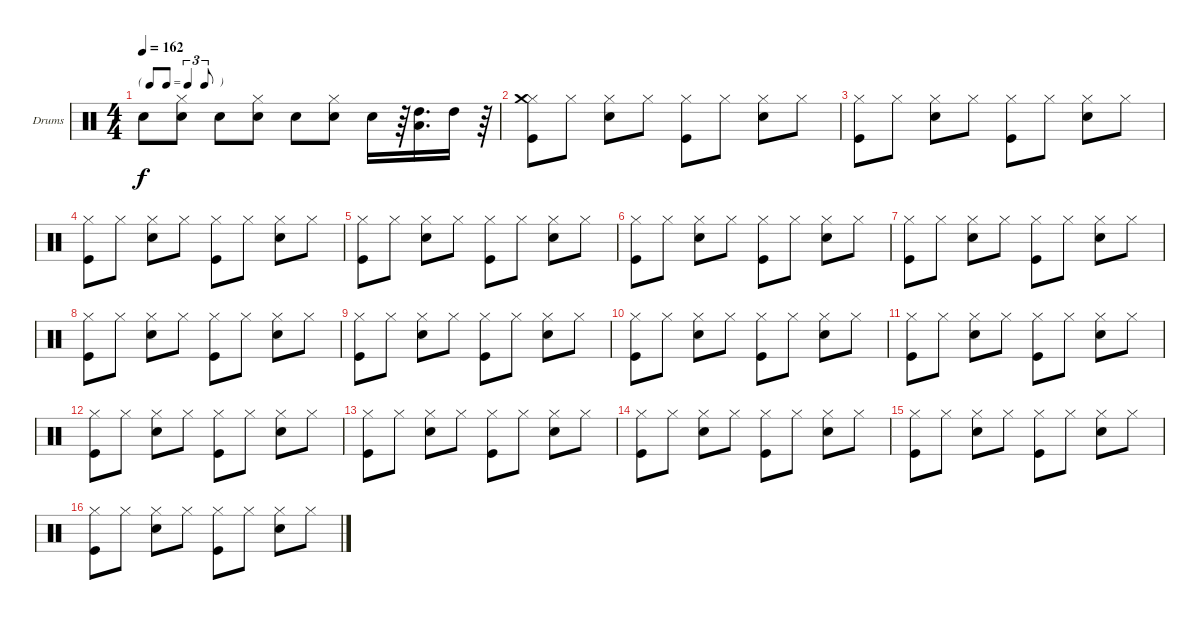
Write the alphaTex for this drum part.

\bracketExtendMode groupsimilarinstruments
\firstSystemTrackNameOrientation horizontal
\otherSystemsTrackNameOrientation horizontal
\track ("Drumkit" "Drums") {instrument percussion}
\staff {score}
\articulation defaults
\ts (4 4)
\tf triplet8th
\tempo 162
\clef neutral
\ks c "Snare (hit) 2".8{dy f}
("Hi-Hat (closed)" "Snare (hit) 2").8 "Snare (hit) 2".8 ("Hi-Hat (closed)" "Snare (hit) 2").8 "Snare (hit) 2".8 ("Hi-Hat (closed)" "Snare (hit) 2").8 "Snare (hit) 2".16 r.64 ("High Tom (hit)" "Low Tom (hit)").16{d} "High Tom (hit)".16 r.64 |
("Hi-Hat (closed)" "Crash medium (hit)" "Kick (hit)").8 "Hi-Hat (closed)".8 ("Hi-Hat (closed)" "Snare (hit) 2").8 "Hi-Hat (closed)".8 ("Hi-Hat (closed)" "Kick (hit)").8 "Hi-Hat (closed)".8 ("Hi-Hat (closed)" "Snare (hit) 2").8 "Hi-Hat (closed)".8 |
("Hi-Hat (closed)" "Kick (hit)").8 "Hi-Hat (closed)".8 ("Hi-Hat (closed)" "Snare (hit) 2").8 "Hi-Hat (closed)".8 ("Hi-Hat (closed)" "Kick (hit)").8 "Hi-Hat (closed)".8 ("Hi-Hat (closed)" "Snare (hit) 2").8 "Hi-Hat (closed)".8 |
("Hi-Hat (closed)" "Kick (hit)").8 "Hi-Hat (closed)".8 ("Hi-Hat (closed)" "Snare (hit) 2").8 "Hi-Hat (closed)".8 ("Hi-Hat (closed)" "Kick (hit)").8 "Hi-Hat (closed)".8 ("Hi-Hat (closed)" "Snare (hit) 2").8 "Hi-Hat (closed)".8 |
("Hi-Hat (closed)" "Kick (hit)").8 "Hi-Hat (closed)".8 ("Hi-Hat (closed)" "Snare (hit) 2").8 "Hi-Hat (closed)".8 ("Hi-Hat (closed)" "Kick (hit)").8 "Hi-Hat (closed)".8 ("Hi-Hat (closed)" "Snare (hit) 2").8 "Hi-Hat (closed)".8 |
("Hi-Hat (closed)" "Kick (hit)").8 "Hi-Hat (closed)".8 ("Hi-Hat (closed)" "Snare (hit) 2").8 "Hi-Hat (closed)".8 ("Hi-Hat (closed)" "Kick (hit)").8 "Hi-Hat (closed)".8 ("Hi-Hat (closed)" "Snare (hit) 2").8 "Hi-Hat (closed)".8 |
("Hi-Hat (closed)" "Kick (hit)").8 "Hi-Hat (closed)".8 ("Hi-Hat (closed)" "Snare (hit) 2").8 "Hi-Hat (closed)".8 ("Hi-Hat (closed)" "Kick (hit)").8 "Hi-Hat (closed)".8 ("Hi-Hat (closed)" "Snare (hit) 2").8 "Hi-Hat (closed)".8 |
("Hi-Hat (closed)" "Kick (hit)").8 "Hi-Hat (closed)".8 ("Hi-Hat (closed)" "Snare (hit) 2").8 "Hi-Hat (closed)".8 ("Hi-Hat (closed)" "Kick (hit)").8 "Hi-Hat (closed)".8 ("Hi-Hat (closed)" "Snare (hit) 2").8 "Hi-Hat (closed)".8 |
("Hi-Hat (closed)" "Kick (hit)").8 "Hi-Hat (closed)".8 ("Hi-Hat (closed)" "Snare (hit) 2").8 "Hi-Hat (closed)".8 ("Hi-Hat (closed)" "Kick (hit)").8 "Hi-Hat (closed)".8 ("Hi-Hat (closed)" "Snare (hit) 2").8 "Hi-Hat (closed)".8 |
("Hi-Hat (closed)" "Kick (hit)").8 "Hi-Hat (closed)".8 ("Hi-Hat (closed)" "Snare (hit) 2").8 "Hi-Hat (closed)".8 ("Hi-Hat (closed)" "Kick (hit)").8 "Hi-Hat (closed)".8 ("Hi-Hat (closed)" "Snare (hit) 2").8 "Hi-Hat (closed)".8 |
("Hi-Hat (closed)" "Kick (hit)").8 "Hi-Hat (closed)".8 ("Hi-Hat (closed)" "Snare (hit) 2").8 "Hi-Hat (closed)".8 ("Hi-Hat (closed)" "Kick (hit)").8 "Hi-Hat (closed)".8 ("Hi-Hat (closed)" "Snare (hit) 2").8 "Hi-Hat (closed)".8 |
("Hi-Hat (closed)" "Kick (hit)").8 "Hi-Hat (closed)".8 ("Hi-Hat (closed)" "Snare (hit) 2").8 "Hi-Hat (closed)".8 ("Hi-Hat (closed)" "Kick (hit)").8 "Hi-Hat (closed)".8 ("Hi-Hat (closed)" "Snare (hit) 2").8 "Hi-Hat (closed)".8 |
("Hi-Hat (closed)" "Kick (hit)").8 "Hi-Hat (closed)".8 ("Hi-Hat (closed)" "Snare (hit) 2").8 "Hi-Hat (closed)".8 ("Hi-Hat (closed)" "Kick (hit)").8 "Hi-Hat (closed)".8 ("Hi-Hat (closed)" "Snare (hit) 2").8 "Hi-Hat (closed)".8 |
("Hi-Hat (closed)" "Kick (hit)").8 "Hi-Hat (closed)".8 ("Hi-Hat (closed)" "Snare (hit) 2").8 "Hi-Hat (closed)".8 ("Hi-Hat (closed)" "Kick (hit)").8 "Hi-Hat (closed)".8 ("Hi-Hat (closed)" "Snare (hit) 2").8 "Hi-Hat (closed)".8 |
("Hi-Hat (closed)" "Kick (hit)").8 "Hi-Hat (closed)".8 ("Hi-Hat (closed)" "Snare (hit) 2").8 "Hi-Hat (closed)".8 ("Hi-Hat (closed)" "Kick (hit)").8 "Hi-Hat (closed)".8 ("Hi-Hat (closed)" "Snare (hit) 2").8 "Hi-Hat (closed)".8 |
("Hi-Hat (closed)" "Kick (hit)").8 "Hi-Hat (closed)".8 ("Hi-Hat (closed)" "Snare (hit) 2").8 "Hi-Hat (closed)".8 ("Hi-Hat (closed)" "Kick (hit)").8 "Hi-Hat (closed)".8 ("Hi-Hat (closed)" "Snare (hit) 2").8 "Hi-Hat (closed)".8
